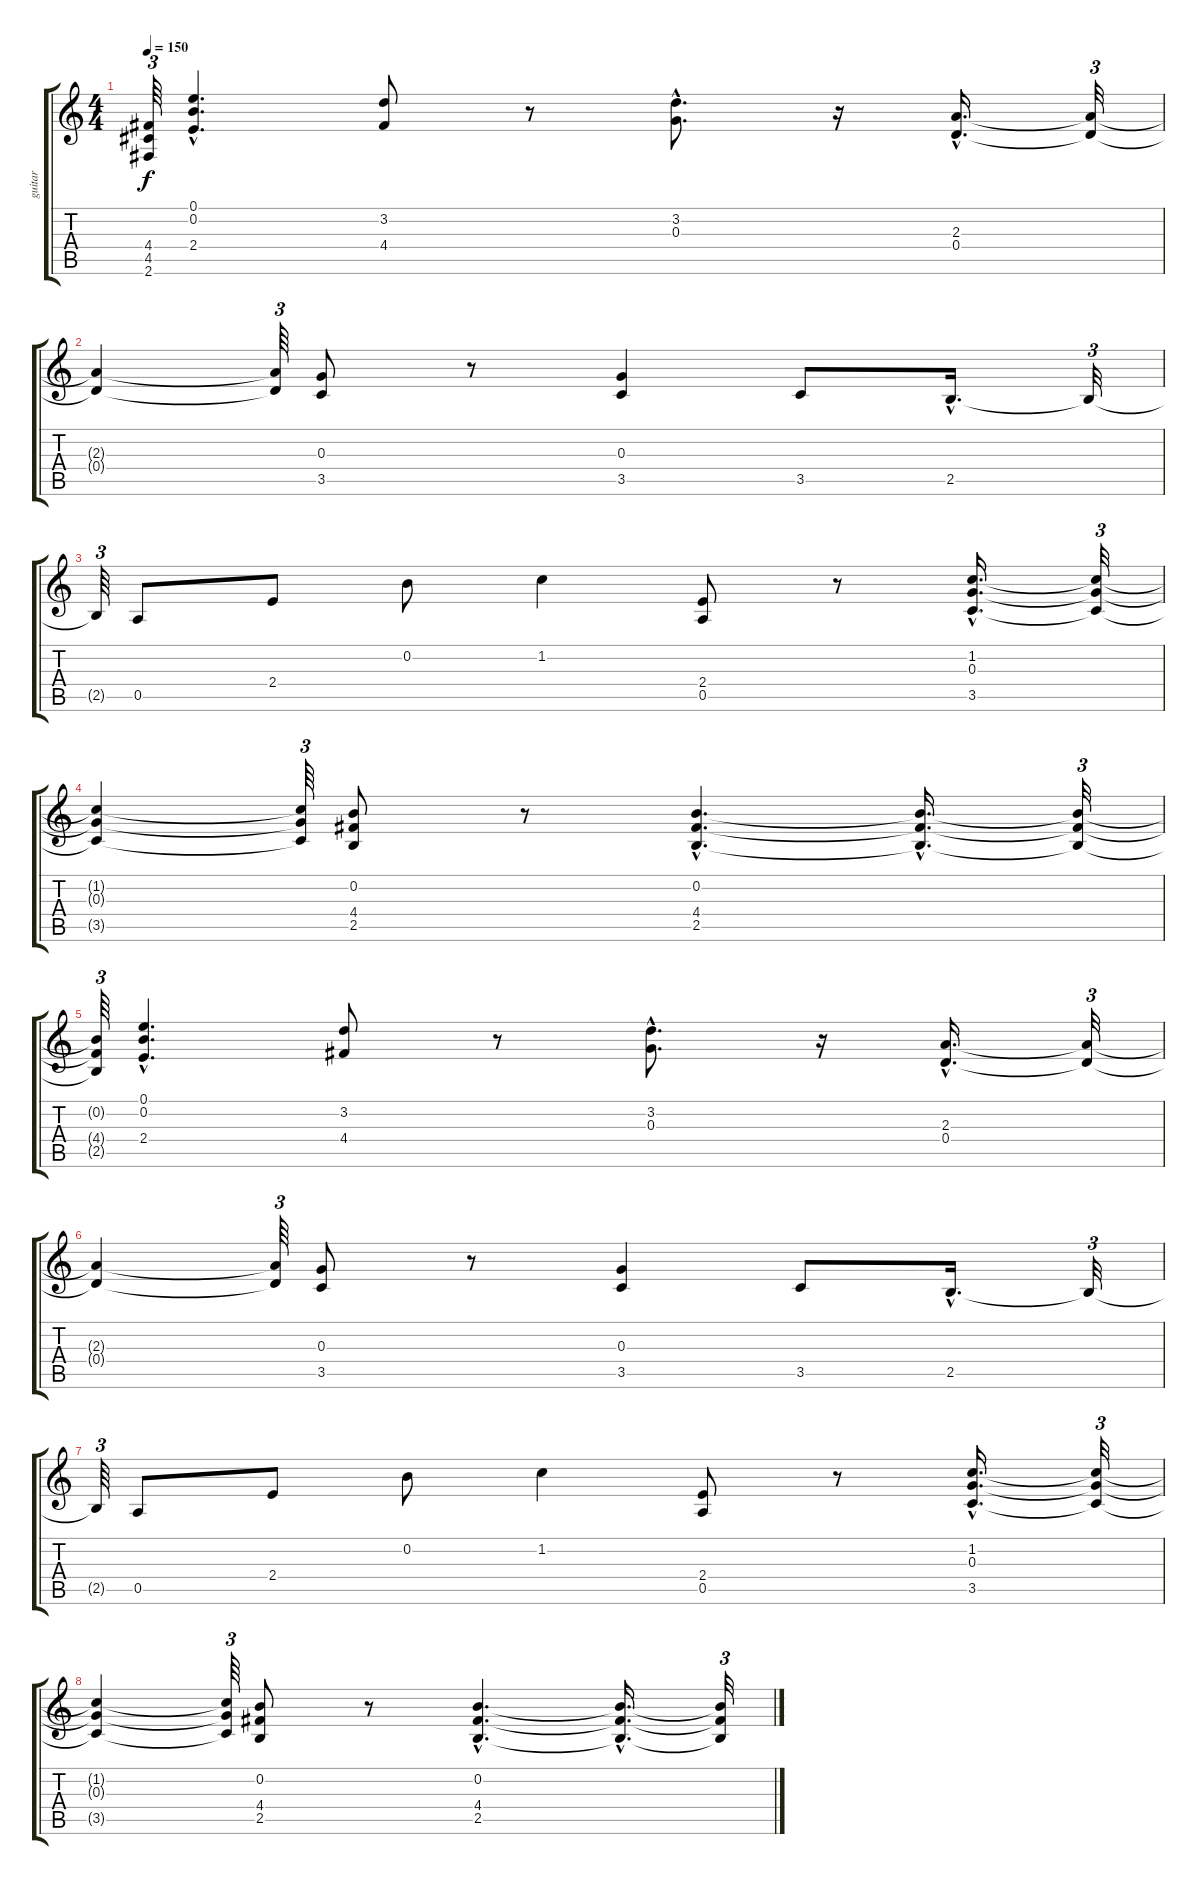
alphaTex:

\track ("guitar" "guitar") {instrument distortionguitar}
\staff {score tabs}
\tuning (E4 B3 G3 D3 A2 E2) {hide}
\ts (4 4)
\tempo 150
\clef g2
\ks c
(4.4{t} 4.5{t} 2.6{t}).64{tu (3 2) dy f} (0.1{hac} 0.2{hac} 2.4{hac}).4{d} (3.2 4.4).8 r.8 (3.2{hac} 0.3{hac}).8{d} r.16 (2.3{hac} 0.4{hac}).16{d} (2.3{t} 0.4{t}).32{tu (3 2)} |
(2.3{t} 0.4{t}).4 (2.3{t} 0.4{t}).64{tu (3 2)} (0.3 3.5).8 r.8 (0.3 3.5).4 3.5.8 2.5{hac}.16{d} 2.5{t}.32{tu (3 2)} |
2.5{t}.64{tu (3 2)} 0.5.8 2.4.8 0.2.8 1.2.4 (2.4 0.5).8 r.8 (1.2{hac} 0.3{hac} 3.5{hac}).16{d} (1.2{t} 0.3{t} 3.5{t}).32{tu (3 2)} |
(1.2{t} 0.3{t} 3.5{t}).4 (1.2{t} 0.3{t} 3.5{t}).64{tu (3 2)} (0.2 4.4 2.5).8 r.8 (0.2{hac} 4.4{hac} 2.5{hac}).4{d} (0.2{hac t} 4.4{hac t} 2.5{hac t}).16{d} (0.2{t} 4.4{t} 2.5{t}).32{tu (3 2)} |
(0.2{t} 4.4{t} 2.5{t}).64{tu (3 2)} (0.1{hac} 0.2{hac} 2.4{hac}).4{d} (3.2 4.4).8 r.8 (3.2{hac} 0.3{hac}).8{d} r.16 (2.3{hac} 0.4{hac}).16{d} (2.3{t} 0.4{t}).32{tu (3 2)} |
(2.3{t} 0.4{t}).4 (2.3{t} 0.4{t}).64{tu (3 2)} (0.3 3.5).8 r.8 (0.3 3.5).4 3.5.8 2.5{hac}.16{d} 2.5{t}.32{tu (3 2)} |
2.5{t}.64{tu (3 2)} 0.5.8 2.4.8 0.2.8 1.2.4 (2.4 0.5).8 r.8 (1.2{hac} 0.3{hac} 3.5{hac}).16{d} (1.2{t} 0.3{t} 3.5{t}).32{tu (3 2)} |
(1.2{t} 0.3{t} 3.5{t}).4 (1.2{t} 0.3{t} 3.5{t}).64{tu (3 2)} (0.2 4.4 2.5).8 r.8 (0.2{hac} 4.4{hac} 2.5{hac}).4{d} (0.2{hac t} 4.4{hac t} 2.5{hac t}).16{d} (0.2{t} 4.4{t} 2.5{t}).32{tu (3 2)}
